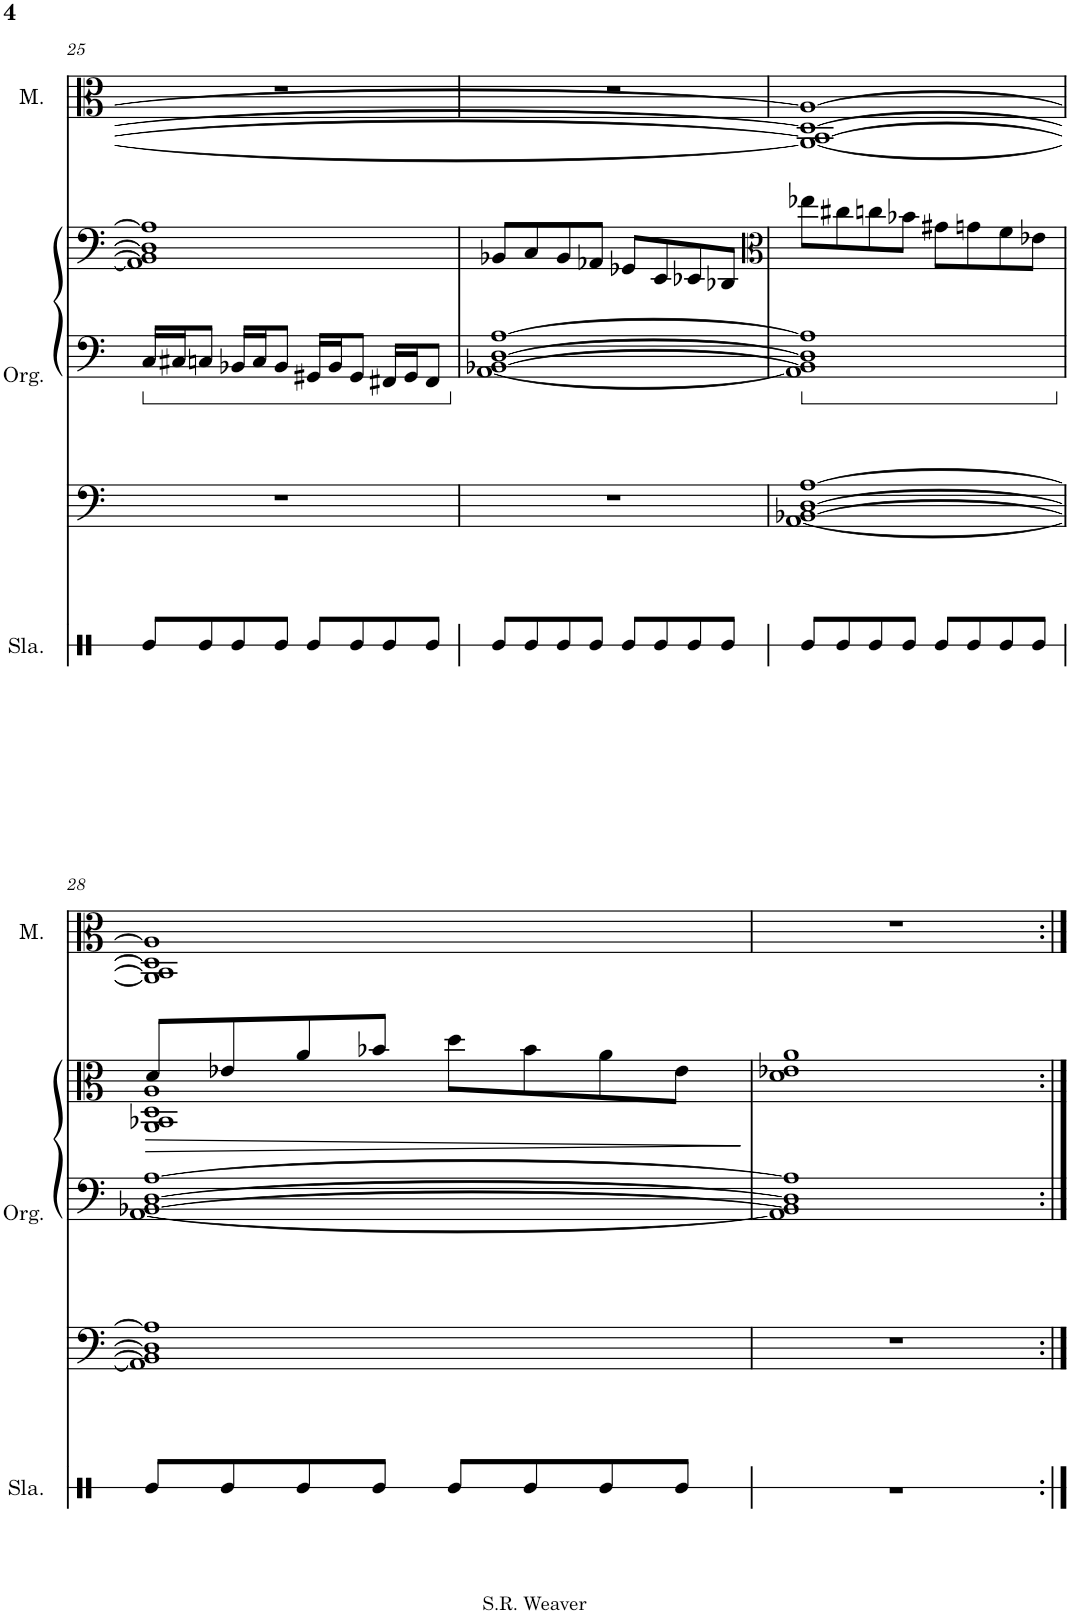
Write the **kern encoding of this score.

**kern	**kern	**kern	**kern	**dynam	**kern
*part3	*part2	*part2	*part2	*part2	*part1
*staff5	*staff4	*staff3	*staff2	*staff2/3/4	*staff1
*I"Slap	*I"Organ	*	*	*	*I"Men
*I'Sla.	*I'Org.	*	*	*	*I'M.
!!LO:PB:g=z
*clefX	*clefF4	*clefF4	*clefF4	*	*clefC3
*k[]	*k[]	*k[]	*k[]	*	*k[]
*M4/4	*M4/4	*M4/4	*M4/4	*	*M4/4
=25	=25	=25	=25	=25	=25
8Re/L	1r	16C/LL	1AA] 1BB-] 1D] 1A]	.	1r
.	.	16C#X/J	.	.	.
8Re/	.	8Cn/J	.	.	.
8Re/	.	16BB-X/LL	.	.	.
.	.	16C/J	.	.	.
8Re/J	.	8BB-/J	.	.	.
8Re/L	.	16GG#X/LL	.	.	.
.	.	16BB-/J	.	.	.
8Re/	.	8GG#/J	.	.	.
8Re/	.	16FF#X/LL	.	.	.
.	.	16GG#/J	.	.	.
8Re/J	.	8FF#/J	.	.	.
=26	=26	=26	=26	=26	=26
8Re/L	1r	[1AA [1BB-X [1D [1A	8BB-X/L	.	1r
8Re/	.	.	8C/	.	.
8Re/	.	.	8BB-/	.	.
8Re/J	.	.	8AA-X/J	.	.
8Re/L	.	.	8GG-X/L	.	.
8Re/	.	.	8EE/	.	.
8Re/	.	.	8EE-X/	.	.
8Re/J	.	.	8DD-X/J	.	.
=27	=27	=27	=27	=27	=27
*	*	*	*clefC3	*	*
8Re/L	[1AA [1BB-X [1D [1A	1AA] 1BB-] 1D] 1A]	8ee-X\L	.	1AA_ 1BB-_ 1D_ 1A_
8Re/	.	.	8cc#X\	.	.
8Re/	.	.	8ccn\	.	.
8Re/J	.	.	8b-X\J	.	.
8Re/L	.	.	8g#X\L	.	.
8Re/	.	.	8gn\	.	.
8Re/	.	.	8f\	.	.
8Re/J	.	.	8e-X\J	.	.
!!LO:LB:g=z
=28	=28	=28	=28	=28	=28
!	!	!	!	!LO:HP:b	!
*	*	*	*^	*	*
8Re/L	1AA] 1BB-] 1D] 1A]	[1AA [1BB-X [1D [1A	1AA 1BB-X 1D 1A	8d/L	>	1AA] 1BB-] 1D] 1A]
8Re/	.	.	.	8e-X/	.	.
8Re/	.	.	.	8a/	.	.
8Re/J	.	.	.	8b-X/J	.	.
8Re/L	.	.	.	8dd\L	.	.
8Re/	.	.	.	8b-\	.	.
8Re/	.	.	.	8a\	.	.
8Re/J	.	.	.	8e-\J	.	.
*	*	*	*v	*v	*	*
.	.	.	.	]	.
=29	=29	=29	=29	=29	=29
1r	1r	1AA] 1BB-] 1D] 1A]	1d 1e-X 1a	.	1r
=:|!	=:|!	=:|!	=:|!	=:|!	=:|!
*-	*-	*-	*-	*-	*-
